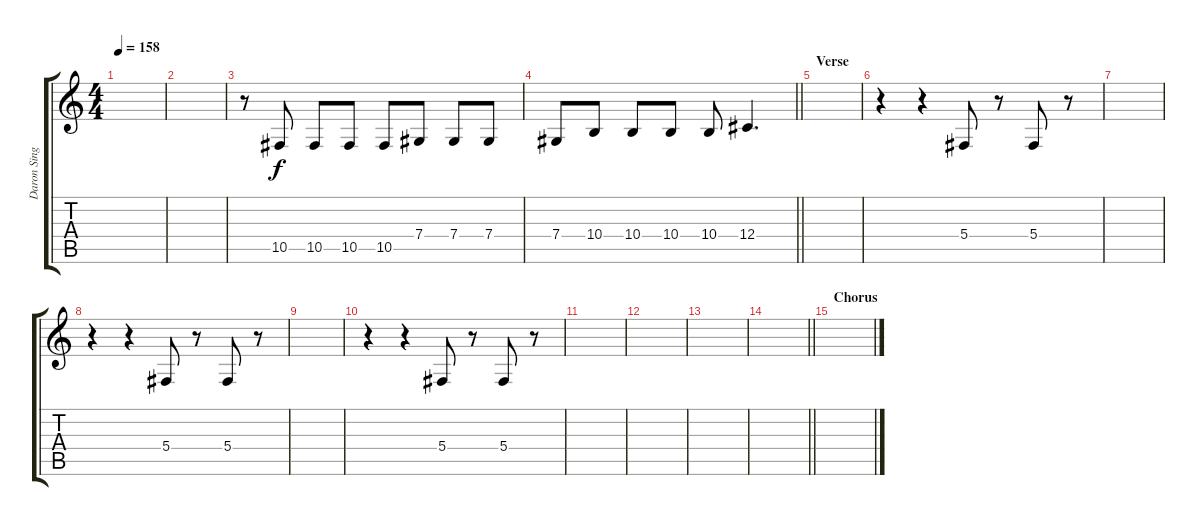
\track ("Daron Singing" "Daron Sing") {instrument violin}
\staff {score tabs}
\tuning (Eb4 Bb3 Gb3 Db3 Ab2 Db2) {hide}
\ts (4 4)
\tempo 158
\clef g2
\ks c
|
|
r.8 10.5.8 10.5.8 10.5.8 10.5.8 7.4.8 7.4.8 7.4.8 |
\barLineRight lightlight
7.4.8 10.4.8 10.4.8 10.4.8 10.4.8 12.4.4{d} |
\section ("" "Verse")
|
r.4 r.4 5.4.8{dy f} r.8 5.4.8 r.8 |
|
r.4 r.4 5.4.8 r.8 5.4.8 r.8 |
|
r.4 r.4 5.4.8 r.8 5.4.8 r.8 |
|
|
|
\barLineRight lightlight
|
\section ("" "Chorus")
